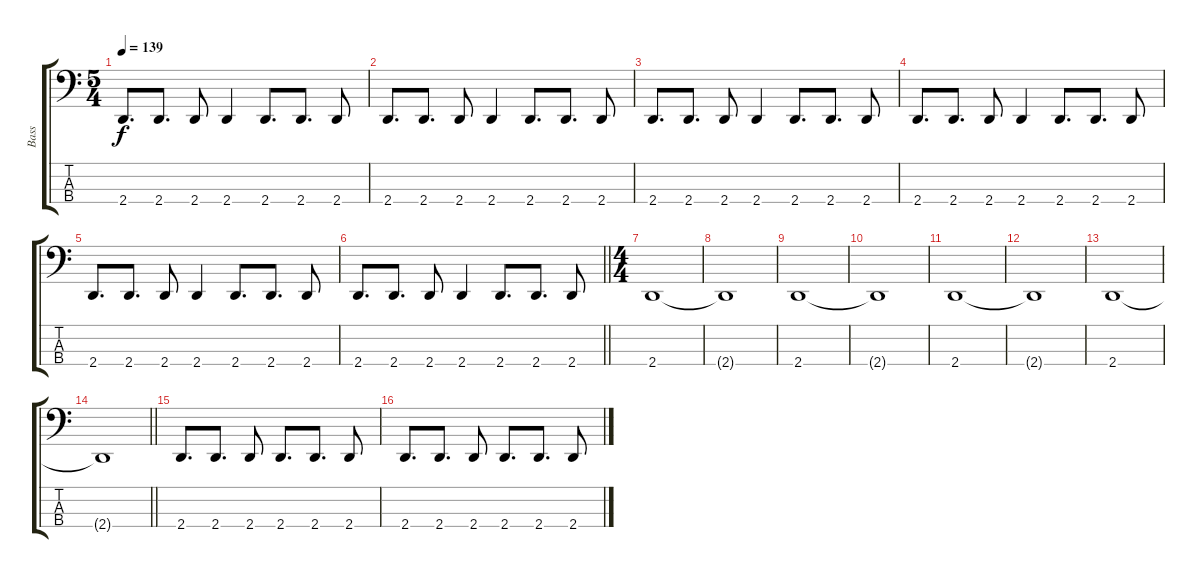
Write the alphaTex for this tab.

\track ("Bass" "Bass") {instrument electricbasspick}
\staff {score tabs}
\tuning (F2 C2 G1 C1) {hide}
\ts (5 4)
\tempo 139
\clef f4
\ks c
2.4.8{d dy f} 2.4.8{d} 2.4.8 2.4.4 2.4.8{d} 2.4.8{d} 2.4.8 |
2.4.8{d} 2.4.8{d} 2.4.8 2.4.4 2.4.8{d} 2.4.8{d} 2.4.8 |
2.4.8{d} 2.4.8{d} 2.4.8 2.4.4 2.4.8{d} 2.4.8{d} 2.4.8 |
2.4.8{d} 2.4.8{d} 2.4.8 2.4.4 2.4.8{d} 2.4.8{d} 2.4.8 |
2.4.8{d} 2.4.8{d} 2.4.8 2.4.4 2.4.8{d} 2.4.8{d} 2.4.8 |
\barLineRight lightlight
2.4.8{d} 2.4.8{d} 2.4.8 2.4.4 2.4.8{d} 2.4.8{d} 2.4.8 |
\ts (4 4)
2.4.1 |
2.4{t}.1 |
2.4.1 |
2.4{t}.1 |
2.4.1 |
2.4{t}.1 |
2.4.1 |
\barLineRight lightlight
2.4{t}.1 |
2.4.8{d} 2.4.8{d} 2.4.8 2.4.8{d} 2.4.8{d} 2.4.8 |
2.4.8{d} 2.4.8{d} 2.4.8 2.4.8{d} 2.4.8{d} 2.4.8
